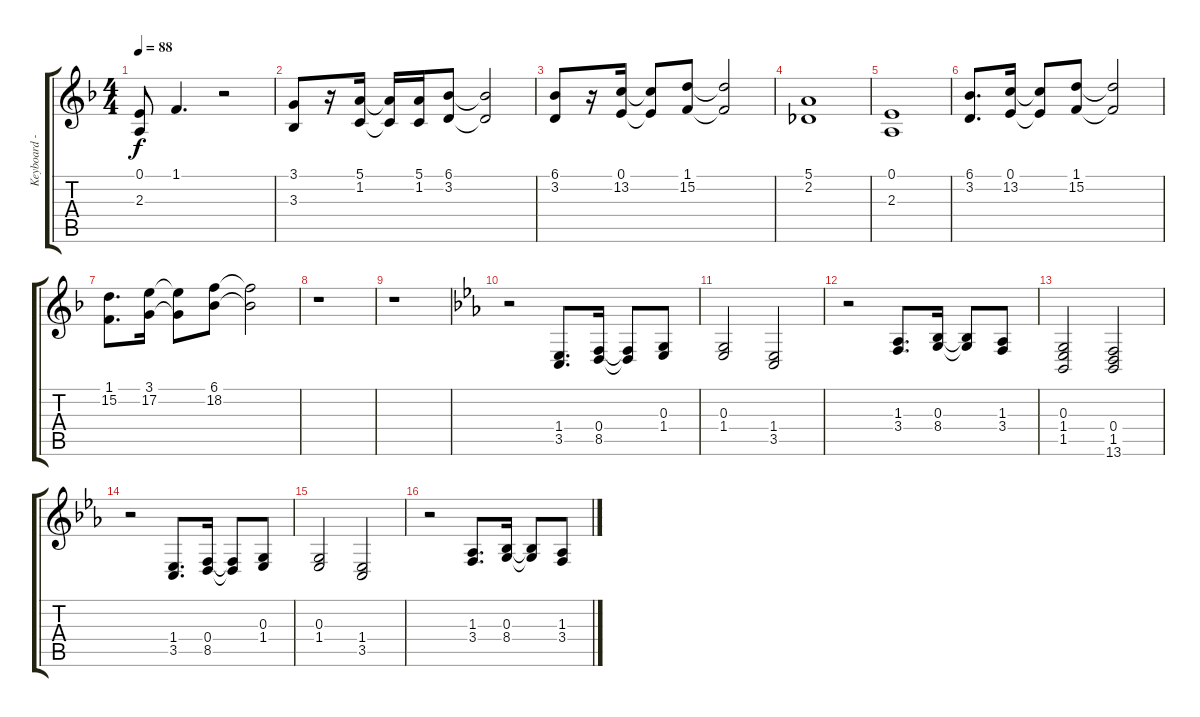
\track ("Keyboard - Jordan Rudess" "Keyboard -") {instrument acousticgrandpiano}
\staff {score tabs}
\tuning (E4 B3 G3 D3 A2 E2) {hide}
\ts (4 4)
\tempo 88
\clef g2
\ks f
(0.1{t} 2.3{t}).8{dy f} 1.1.4{d} r.2 |
(3.1 3.3).8 r.16 (5.1 1.2).16 (5.1{t} 1.2{t}).16 (5.1 1.2).16 (6.1 3.2).8 (6.1{t} 3.2{t}).2 |
(6.1 3.2).8 r.16 (0.1 13.2).16 (0.1{t} 13.2{t}).8 (1.1 15.2).8 (1.1{t} 15.2{t}).2 |
(5.1 2.2).1 |
(0.1 2.3).1 |
(6.1 3.2).8{d} (0.1 13.2).16 (0.1{t} 13.2{t}).8 (1.1 15.2).8 (1.1{t} 15.2{t}).2 |
(1.1 15.2).8{d} (3.1 17.2).16 (3.1{t} 17.2{t}).8 (6.1 18.2).8 (6.1{t} 18.2{t}).2 |
r.1 |
r.1 |
\ks eb
r.2{instrument stringensemble1} (1.4 3.5).8{d} (0.4 8.5).16 (0.4{t} 8.5{t}).8 (0.3 1.4).8 |
(0.3 1.4).2 (1.4 3.5).2 |
r.2 (1.3 3.4).8{d} (0.3 8.4).16 (0.3{t} 8.4{t}).8 (1.3 3.4).8 |
(0.3 1.4 1.5).2 (0.4 1.5 13.6).2 |
r.2 (1.4 3.5).8{d} (0.4 8.5).16 (0.4{t} 8.5{t}).8 (0.3 1.4).8 |
(0.3 1.4).2 (1.4 3.5).2 |
r.2 (1.3 3.4).8{d} (0.3 8.4).16 (0.3{t} 8.4{t}).8 (1.3 3.4).8
